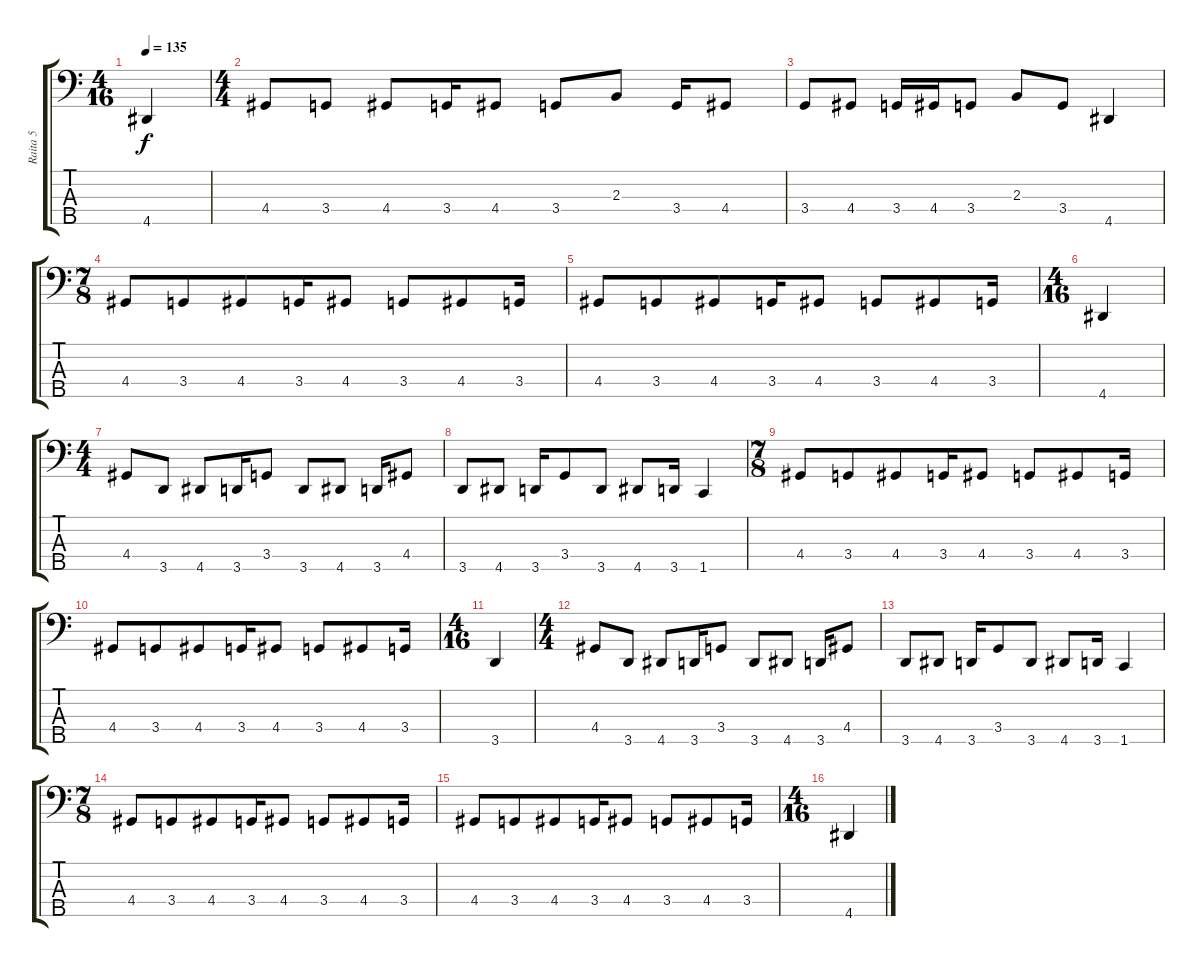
\track ("Raita 5" "Raita 5") {instrument electricbassfinger}
\staff {score tabs}
\tuning (G2 D2 A1 E1 B0) {hide}
\ts (4 16)
\tempo 135
\clef f4
\ks c
4.5.4{dy f} |
\ts (4 4)
4.4.8{volume 12} 3.4.8 4.4.8 3.4.16 4.4.8 3.4.8 2.3.8 3.4.16 4.4.8 |
3.4.8 4.4.8 3.4.16 4.4.16 3.4.8 2.3.8 3.4.8 4.5.4 |
\ts (7 8)
4.4.8 3.4.8 4.4.8 3.4.16 4.4.8 3.4.8 4.4.8 3.4.16 |
4.4.8 3.4.8 4.4.8 3.4.16 4.4.8 3.4.8 4.4.8 3.4.16 |
\ts (4 16)
4.5.4 |
\ts (4 4)
4.4.8 3.5.8 4.5.8 3.5.16 3.4.8 3.5.8 4.5.8 3.5.16 4.4.8 |
3.5.8 4.5.8 3.5.16 3.4.8 3.5.8 4.5.8 3.5.16 1.5.4 |
\ts (7 8)
4.4.8 3.4.8 4.4.8 3.4.16 4.4.8 3.4.8 4.4.8 3.4.16 |
4.4.8 3.4.8 4.4.8 3.4.16 4.4.8 3.4.8 4.4.8 3.4.16 |
\ts (4 16)
3.5.4 |
\ts (4 4)
4.4.8 3.5.8 4.5.8 3.5.16 3.4.8 3.5.8 4.5.8 3.5.16 4.4.8 |
3.5.8 4.5.8 3.5.16 3.4.8 3.5.8 4.5.8 3.5.16 1.5.4 |
\ts (7 8)
4.4.8 3.4.8 4.4.8 3.4.16 4.4.8 3.4.8 4.4.8 3.4.16 |
4.4.8 3.4.8 4.4.8 3.4.16 4.4.8 3.4.8 4.4.8 3.4.16 |
\ts (4 16)
4.5.4
